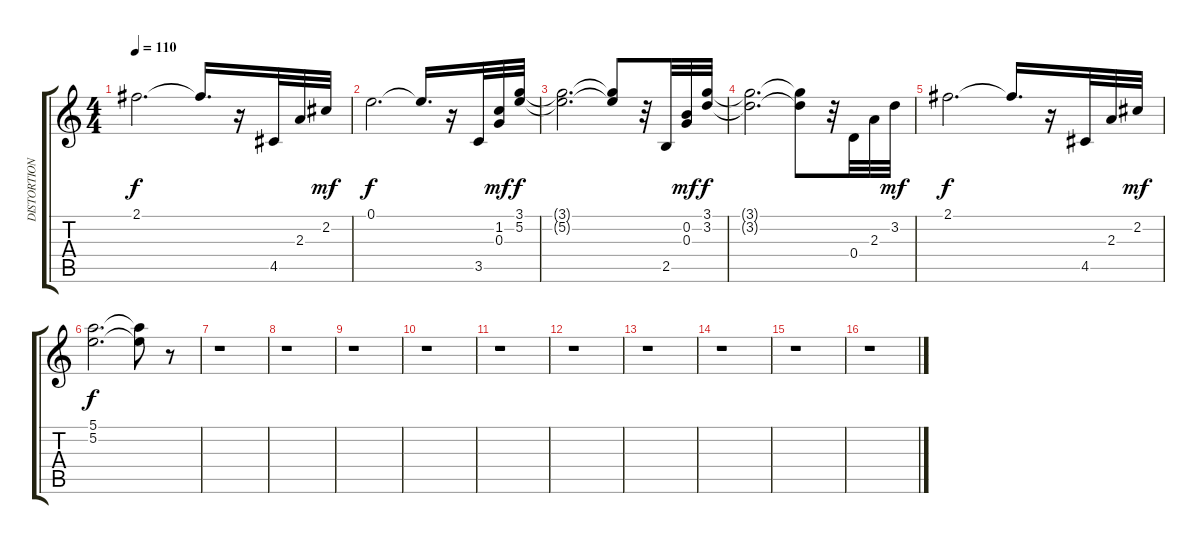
\track ("DISTORTION" "DISTORTION") {instrument distortionguitar}
\staff {score tabs}
\tuning (E4 B3 G3 D3 A2 E2) {hide}
\ts (4 4)
\tempo 110
\clef g2
\ks c
2.1.2{d dy f} 2.1{t}.16{d} r.16 4.5.32 2.3.32 2.2.32{dy mf} |
0.1.2{d dy f} 0.1{t}.16{d} r.16 3.5.32 (1.2 0.3).32{dy mf} (3.1 5.2).32{dy f} |
(3.1{t} 5.2{t}).2{d} (3.1{t} 5.2{t}).8 r.32 2.5.32 (0.2 0.3).32{dy mf} (3.1 3.2).32{dy f} |
(3.1{t} 3.2{t}).2{d} (3.1{t} 3.2{t}).8 r.32 0.4.32 2.3.32 3.2.32{dy mf} |
2.1.2{d dy f} 2.1{t}.16{d} r.16 4.5.32 2.3.32 2.2.32{dy mf} |
(5.1 5.2).2{d dy f} (5.1{t} 5.2{t}).8 r.8 |
r.1 |
r.1 |
r.1 |
r.1 |
r.1 |
r.1 |
r.1 |
r.1 |
r.1 |
r.1
